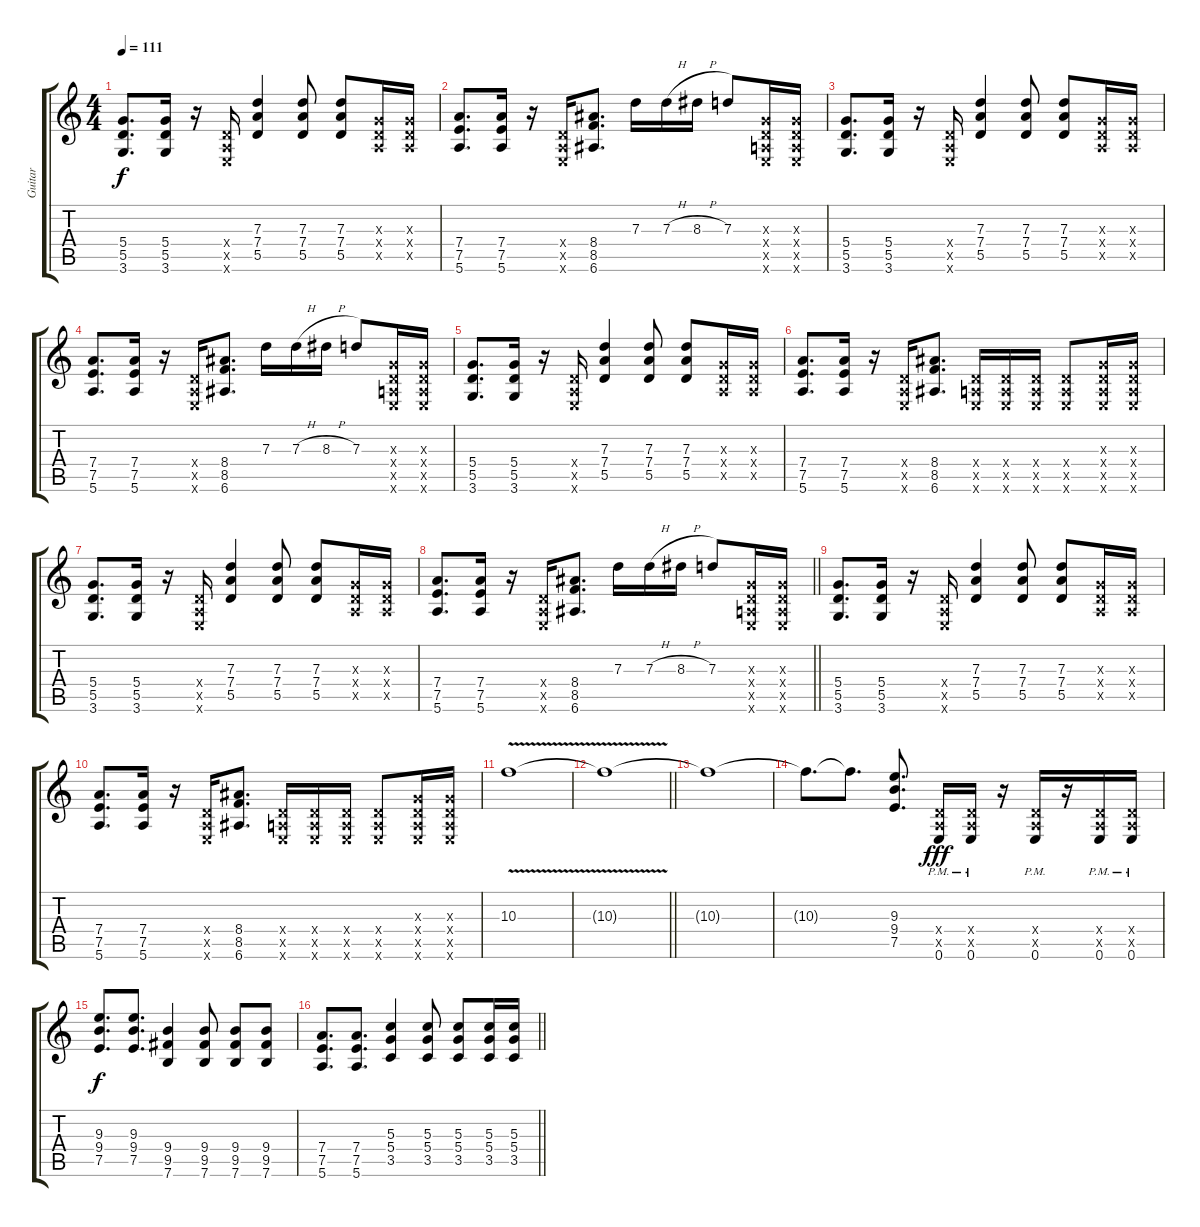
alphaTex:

\track ("Guitar" "Guitar") {instrument electricguitarclean}
\staff {score tabs}
\tuning (E4 B3 G3 D3 A2 E2) {hide}
\ts (4 4)
\tempo 111
\clef g2
\ks c
(5.4 5.5 3.6).8{d dy f} (5.4 5.5 3.6).16 r.16 (0.4{x} 0.5{x} 0.6{x}).16 (7.3 7.4 5.5).4 (7.3 7.4 5.5).8 (7.3 7.4 5.5).8 (0.3{x} 0.4{x} 0.5{x}).16 (0.3{x} 0.4{x} 0.5{x}).16 |
(7.4 7.5 5.6).8{d} (7.4 7.5 5.6).16 r.16 (0.4{x} 0.5{x} 0.6{x}).16 (8.4 8.5 6.6).8{d} 7.3.16 7.3{h}.16 8.3{h}.16 7.3.8 (0.3{x} 0.4{x} 0.5{x} 0.6{x}).16 (0.3{x} 0.4{x} 0.5{x} 0.6{x}).16 |
(5.4 5.5 3.6).8{d} (5.4 5.5 3.6).16 r.16 (0.4{x} 0.5{x} 0.6{x}).16 (7.3 7.4 5.5).4 (7.3 7.4 5.5).8 (7.3 7.4 5.5).8 (0.3{x} 0.4{x} 0.5{x}).16 (0.3{x} 0.4{x} 0.5{x}).16 |
(7.4 7.5 5.6).8{d} (7.4 7.5 5.6).16 r.16 (0.4{x} 0.5{x} 0.6{x}).16 (8.4 8.5 6.6).8{d} 7.3.16 7.3{h}.16 8.3{h}.16 7.3.8 (0.3{x} 0.4{x} 0.5{x} 0.6{x}).16 (0.3{x} 0.4{x} 0.5{x} 0.6{x}).16 |
(5.4 5.5 3.6).8{d} (5.4 5.5 3.6).16 r.16 (0.4{x} 0.5{x} 0.6{x}).16 (7.3 7.4 5.5).4 (7.3 7.4 5.5).8 (7.3 7.4 5.5).8 (0.3{x} 0.4{x} 0.5{x}).16 (0.3{x} 0.4{x} 0.5{x}).16 |
(7.4 7.5 5.6).8{d} (7.4 7.5 5.6).16 r.16 (0.4{x} 0.5{x} 0.6{x}).16 (8.4 8.5 6.6).8{d} (0.4{x} 0.5{x} 0.6{x}).16 (0.4{x} 0.5{x} 0.6{x}).16 (0.4{x} 0.5{x} 0.6{x}).16 (0.4{x} 0.5{x} 0.6{x}).8 (0.3{x} 0.4{x} 0.5{x} 0.6{x}).16 (0.3{x} 0.4{x} 0.5{x} 0.6{x}).16 |
(5.4 5.5 3.6).8{d} (5.4 5.5 3.6).16 r.16 (0.4{x} 0.5{x} 0.6{x}).16 (7.3 7.4 5.5).4 (7.3 7.4 5.5).8 (7.3 7.4 5.5).8 (0.3{x} 0.4{x} 0.5{x}).16 (0.3{x} 0.4{x} 0.5{x}).16 |
\barLineRight lightlight
(7.4 7.5 5.6).8{d} (7.4 7.5 5.6).16 r.16 (0.4{x} 0.5{x} 0.6{x}).16 (8.4 8.5 6.6).8{d} 7.3.16 7.3{h}.16 8.3{h}.16 7.3.8 (0.3{x} 0.4{x} 0.5{x} 0.6{x}).16 (0.3{x} 0.4{x} 0.5{x} 0.6{x}).16 |
(5.4 5.5 3.6).8{d} (5.4 5.5 3.6).16 r.16 (0.4{x} 0.5{x} 0.6{x}).16 (7.3 7.4 5.5).4 (7.3 7.4 5.5).8 (7.3 7.4 5.5).8 (0.3{x} 0.4{x} 0.5{x}).16 (0.3{x} 0.4{x} 0.5{x}).16 |
(7.4 7.5 5.6).8{d} (7.4 7.5 5.6).16 r.16 (0.4{x} 0.5{x} 0.6{x}).16 (8.4 8.5 6.6).8{d} (0.4{x} 0.5{x} 0.6{x}).16 (0.4{x} 0.5{x} 0.6{x}).16 (0.4{x} 0.5{x} 0.6{x}).16 (0.4{x} 0.5{x} 0.6{x}).8 (0.3{x} 0.4{x} 0.5{x} 0.6{x}).16 (0.3{x} 0.4{x} 0.5{x} 0.6{x}).16 |
10.3{v}.1 |
\barLineRight lightlight
10.3{t}.1 |
10.3{t}.1 |
10.3{t}.8{d} 10.3{t}.8{d} (9.3 9.4 7.5).8{d} (0.4{x} 0.5{x} 0.6{pm}).16{dy fff} (0.4{x} 0.5{x} 0.6{pm}).16 r.16 (0.4{x} 0.5{x} 0.6{pm}).16 r.16 (0.4{x} 0.5{x} 0.6{pm}).16 (0.4{x} 0.5{x} 0.6{pm}).16 |
(9.3 9.4 7.5).8{d dy f} (9.3 9.4 7.5).8{d} (9.4 9.5 7.6).4 (9.4 9.5 7.6).8 (9.4 9.5 7.6).8 (9.4 9.5 7.6).8 |
\barLineRight lightlight
(7.4 7.5 5.6).8{d} (7.4 7.5 5.6).8{d} (5.3 5.4 3.5).4 (5.3 5.4 3.5).8 (5.3 5.4 3.5).8 (5.3 5.4 3.5).16 (5.3 5.4 3.5).16
